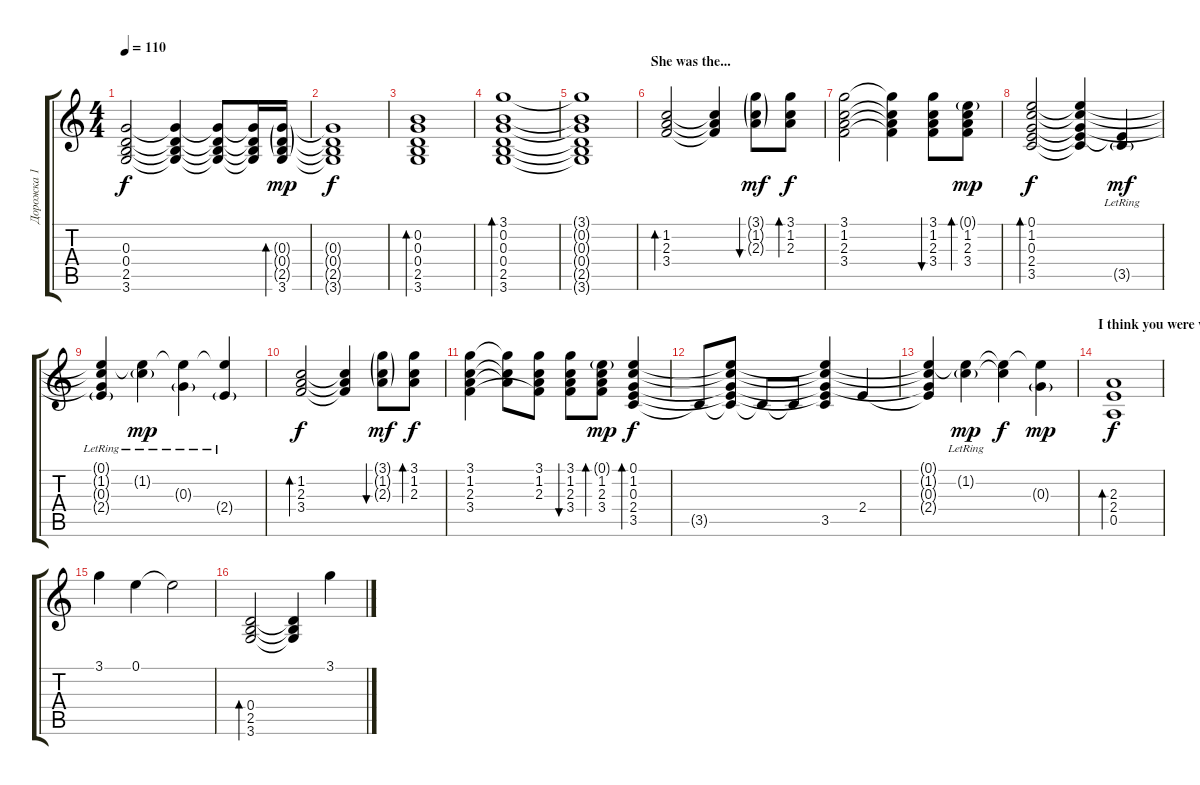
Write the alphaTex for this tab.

\track ("Дорожка 1" "Дорожка 1") {instrument acousticguitarnylon}
\staff {score tabs}
\tuning (E4 B3 G3 D3 A2 E2) {hide}
\ts (4 4)
\tempo 110
\clef g2
\ks c
(0.3{t} 0.4{t} 2.5{t} 3.6{t}).2{dy f} (0.3{t} 0.4{t} 2.5{t} 3.6{t}).4 (0.3{t} 0.4{t} 2.5{t} 3.6{t}).8 (0.3{t} 0.4{t} 2.5{t} 3.6{t}).16 (0.3{g} 0.4{g} 2.5{g} 3.6).16{bd 480 dy mp} |
(0.3{t} 0.4{t} 2.5{t} 3.6{t}).1{dy f} |
(0.2 0.3 0.4 2.5 3.6).1{bd 120} |
(3.1 0.2 0.3 0.4 2.5 3.6).1{bd 240} |
(3.1{t} 0.2{t} 0.3{t} 0.4{t} 2.5{t} 3.6{t}).1 |
\section ("" "She was the...")
(1.2 2.3 3.4).2{bd 240} (1.2{t} 2.3{t} 3.4{t}).4 (3.1{g} 1.2{g} 2.3{g}).8{bu 60 dy mf} (3.1 1.2 2.3).8{bd 60 dy f} |
(3.1 1.2 2.3 3.4).2 (3.1{t} 1.2{t} 2.3{t} 3.4{t}).4 (3.1 1.2 2.3 3.4).8{bu 60} (0.1{g} 1.2 2.3 3.4).8{bd 60 dy mp} |
(0.1 1.2 0.3 2.4 3.5).2{bd 120 dy f} (0.1{t} 1.2{t} 0.3{t} 2.4{t} 3.5{t}).4 (2.4{t} 3.5{g lr}).4{dy mf} |
(0.1{t} 1.2{t} 0.3{t} 2.4{g lr}).4 (0.1{t} 1.2{g lr}).4{dy mp} (0.1{t} 0.3{g lr}).4 (0.1{t} 2.4{g lr}).4 |
(1.2 2.3 3.4).2{bd 240 dy f} (1.2{t} 2.3{t} 3.4{t}).4 (3.1{g} 1.2{g} 2.3{g}).8{bu 60 dy mf} (3.1 1.2 2.3).8{bd 60 dy f} |
(3.1 1.2 2.3 3.4).4 (3.1{t} 1.2{t} 2.3{t}).8 (3.1 1.2 2.3 3.4{t}).8 (3.1 1.2 2.3 3.4).8{bu 60} (0.1{g} 1.2 2.3 3.4).8{bd 60 dy mp} (0.1 1.2 0.3 2.4 3.5).4{bd 120 dy f} |
3.5{t}.8 (0.1{t} 1.2{t} 0.3{t} 2.4{t} 3.5{t}).8 3.5{t}.8 3.5{t}.8 (0.1{t} 1.2{t} 0.3{t} 2.4{t} 3.5).4 2.4.4 |
(0.1{t} 1.2{t} 0.3{t} 2.4{t}).4 (0.1{t} 1.2{g lr}).4{dy mp} (0.1{t} 1.2{t}).4{dy f} (0.1{t} 0.3{g}).4{dy mp} |
\section ("" "I think you were working...")
(2.3 2.4 0.5).1{bd 120 dy f} |
3.1.4 0.1.4 0.1{t}.2 |
(0.4 2.5 3.6).2{bd 240} (0.4{t} 2.5{t} 3.6{t}).4 3.1.4
